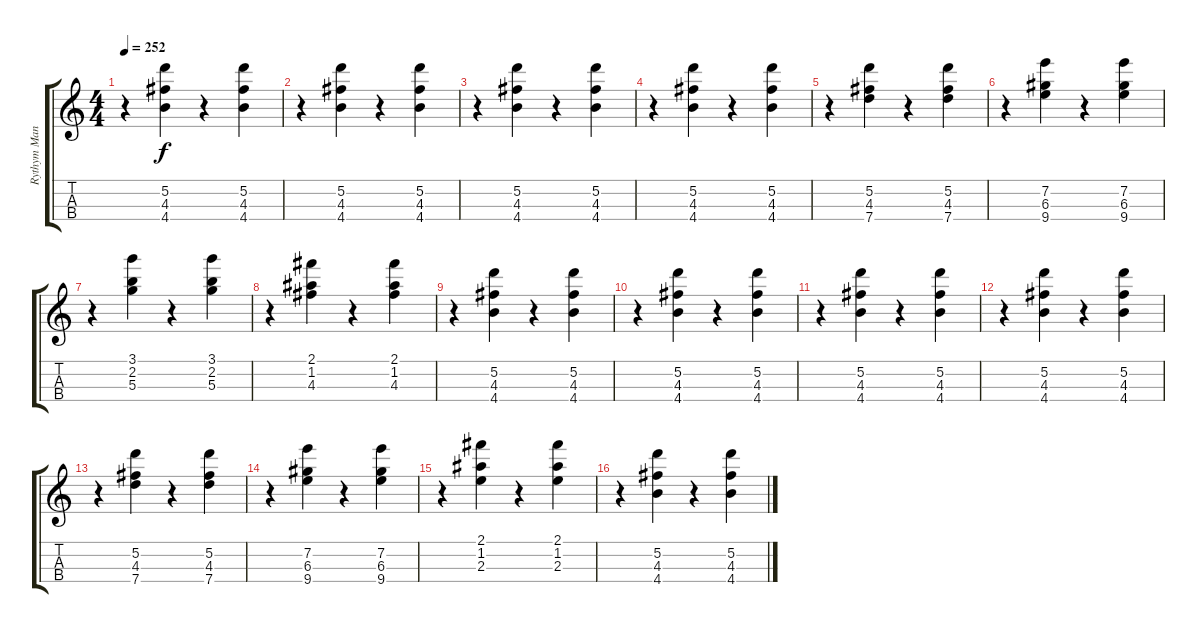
\track ("Rythym Manolin" "Rythym Man") {instrument banjo}
\staff {score tabs}
\tuning (E5 A4 D4 G3) {hide}
\displaytranspose 12
\ts (4 4)
\tempo 252
\clef g2
\ks c
r.4{dy f instrument banjo} (5.2 4.3 4.4).4 r.4 (5.2 4.3 4.4).4 |
r.4 (5.2 4.3 4.4).4 r.4 (5.2 4.3 4.4).4 |
r.4 (5.2 4.3 4.4).4 r.4 (5.2 4.3 4.4).4 |
r.4 (5.2 4.3 4.4).4 r.4 (5.2 4.3 4.4).4 |
r.4 (5.2 4.3 7.4).4 r.4 (5.2 4.3 7.4).4 |
r.4 (7.2 6.3 9.4).4 r.4 (7.2 6.3 9.4).4 |
r.4 (3.1 2.2 5.3).4 r.4 (3.1 2.2 5.3).4 |
r.4 (2.1 1.2 4.3).4 r.4 (2.1 1.2 4.3).4 |
r.4 (5.2 4.3 4.4).4 r.4 (5.2 4.3 4.4).4 |
r.4 (5.2 4.3 4.4).4 r.4 (5.2 4.3 4.4).4 |
r.4 (5.2 4.3 4.4).4 r.4 (5.2 4.3 4.4).4 |
r.4 (5.2 4.3 4.4).4 r.4 (5.2 4.3 4.4).4 |
r.4 (5.2 4.3 7.4).4 r.4 (5.2 4.3 7.4).4 |
r.4 (7.2 6.3 9.4).4 r.4 (7.2 6.3 9.4).4 |
r.4 (2.1 1.2 2.3).4 r.4 (2.1 1.2 2.3).4 |
r.4 (5.2 4.3 4.4).4 r.4 (5.2 4.3 4.4).4
